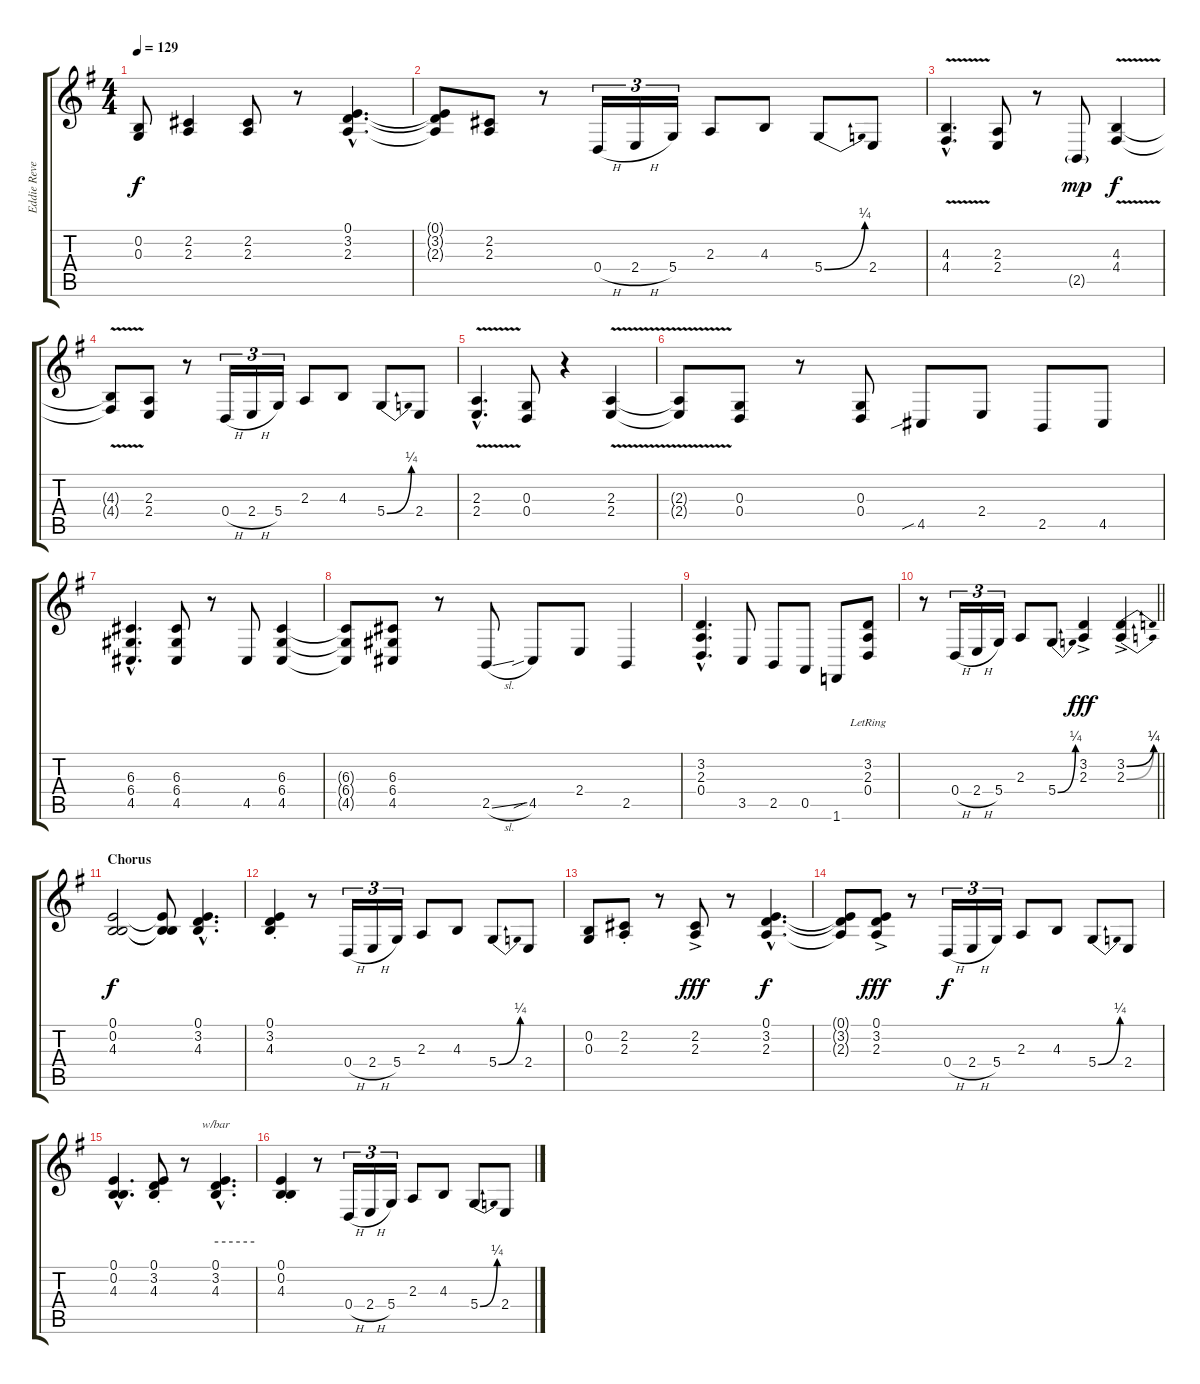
\track ("Eddie Reverb" "Eddie Reve") {instrument violin}
\staff {score tabs}
\tuning (E4 B3 G3 D3 A2 E2) {hide}
\ts (4 4)
\tempo 129
\clef g2
\ks eminor
(0.2 0.3).8{dy f} (2.2 2.3).4 (2.2 2.3).8 r.8 (0.1{hac} 3.2{hac} 2.3{hac}).4{d} |
(0.1{t} 3.2{t} 2.3{t}).8 (2.2 2.3).8 r.8 0.4{h}.16{tu (3 2)} 2.4{h}.16{tu (3 2)} 5.4.16{tu (3 2)} 2.3.8 4.3.8 5.4{be (bend 0 0 60 1)}.8 2.4.8 |
(4.3{v hac} 4.4{v hac}).4{d} (2.3 2.4).8 r.8 2.5{g}.8{dy mp} (4.3{v} 4.4).4{dy f} |
(4.3{t} 4.4{t}).8 (2.3 2.4).8 r.8 0.4{h}.16{tu (3 2)} 2.4{h}.16{tu (3 2)} 5.4.16{tu (3 2)} 2.3.8 4.3.8 5.4{be (bend 0 0 60 1)}.8 2.4.8 |
(2.3{v hac} 2.4{v hac}).4{d} (0.3 0.4).8 r.4 (2.3{v} 2.4).4 |
(2.3{t} 2.4{t}).8 (0.3 0.4).8 r.8 (0.3 0.4).8 4.5{sib}.8 2.4.8 2.5.8 4.5.8 |
(6.3{hac} 6.4{hac} 4.5{hac}).4{d} (6.3 6.4 4.5).8 r.8 4.5.8 (6.3 6.4 4.5).4 |
(6.3{t} 6.4{t} 4.5{t}).8 (6.3 6.4 4.5).8 r.8 2.5{sl}.8 4.5{sib}.8 2.4.8 2.5.4 |
(3.2{hac} 2.3{hac} 0.4{hac}).4{d} 3.5.8 2.5.8 0.5.8 1.6.8 (3.2{lr} 2.3{lr} 0.4{lr}).8 |
\barLineRight lightlight
r.8 0.4{h}.16{tu (3 2)} 2.4{h}.16{tu (3 2)} 5.4.16{tu (3 2)} 2.3.8 5.4{be (bend 0 0 60 1)}.8 (3.2{ac} 2.3{ac}).4{dy fff} (3.2{be (bend 0 0 60 1) ac} 2.3{be (bend 0 0 60 1) ac}).4 |
\section ("" "Chorus")
(0.1 0.2 4.3).2{dy f} (0.1{t} 0.2{t} 4.3{t}).8 (0.1{hac} 3.2{hac} 4.3{hac}).4{d} |
(0.1{st} 3.2{st} 4.3{st}).4 r.8 0.4{h}.16{tu (3 2)} 2.4{h}.16{tu (3 2)} 5.4.16{tu (3 2)} 2.3.8 4.3.8 5.4{be (bend 0 0 60 1)}.8 2.4.8 |
(0.2 0.3).8 (2.2{st} 2.3{st}).8 r.8 (2.2{ac} 2.3{ac}).8{dy fff} r.8 (0.1{hac} 3.2{hac} 2.3{hac}).4{d dy f} |
(0.1{t} 3.2{t} 2.3{t}).8 (0.1{ac} 3.2{ac} 2.3{ac}).8{dy fff} r.8 0.4{h}.16{tu (3 2) dy f} 2.4{h}.16{tu (3 2)} 5.4.16{tu (3 2)} 2.3.8 4.3.8 5.4{be (bend 0 0 60 1)}.8 2.4.8 |
(0.1{hac} 0.2{hac} 4.3{hac}).4{d} (0.1{st} 3.2{st} 4.3{st}).8 r.8 (0.1{hac} 3.2{hac} 4.3{hac}).4{d tbe (hold default 0 0 60 0)} |
(0.1{st} 0.2{st} 4.3{st}).4 r.8 0.4{h}.16{tu (3 2)} 2.4{h}.16{tu (3 2)} 5.4.16{tu (3 2)} 2.3.8 4.3.8 5.4{be (bend 0 0 60 1)}.8 2.4.8
